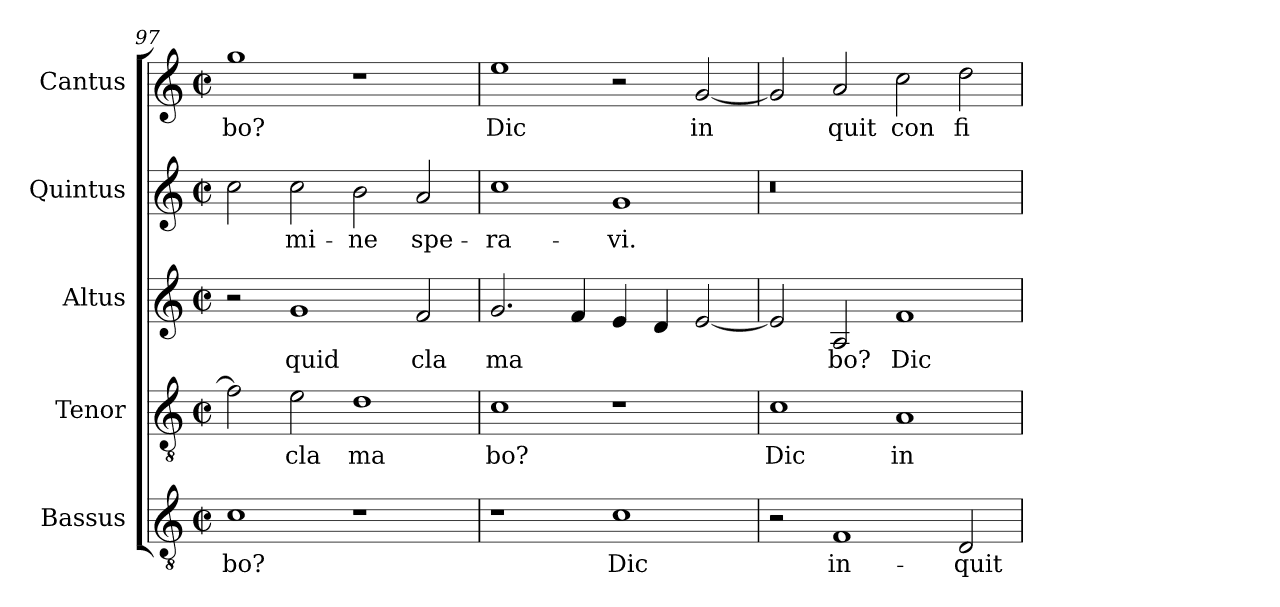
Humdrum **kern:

**kern	**text	**kern	**text	**kern	**text	**kern	**text	**kern	**text
*part5	*part5	*part4	*part4	*part3	*part3	*part2	*part2	*part1	*part1
*staff5	*staff5	*staff4	*staff4	*staff3	*staff3	*staff2	*staff2	*staff1	*staff1
*I"Bassus	*	*I"Tenor	*	*I"Altus	*	*I"Quintus	*	*I"Cantus	*
!!LO:LB:g=z
*clefGv2	*	*clefGv2	*	*clefG2	*	*clefG2	*	*clefG2	*
*	*	*	*	*k[]	*	*	*	*	*
*	*	*	*	*C:	*	*	*	*	*
*M2/2	*	*M2/2	*	*M2/2	*	*M2/2	*	*M2/2	*
*met(c|)	*	*met(c|)	*	*met(c|)	*	*met(c|)	*	*met(c|)	*
=97	=97	=97	=97	=97	=97	=97	=97	=97	=97
!	!LO:LY:b:cj	!	!	!	!	!	!	!	!LO:LY:b:cj
1c	bo?	2f\]	.	2r	.	2cc\	.	1gg	bo?
!	!	!	!LO:LY:b:cj	!	!LO:LY:b:cj	!	!LO:LY:b:cj	!	!
.	.	2e\	cla	1g	quid	2cc\	mi-	.	.
!	!	!	!LO:LY:b:cj	!	!	!	!LO:LY:b:cj	!	!
1r	.	1d	ma	.	.	2b\	-ne	1r	.
!	!	!	!	!	!LO:LY:b:cj	!	!LO:LY:b:cj	!	!
.	.	.	.	2f/	cla	2a/	spe-	.	.
=98	=98	=98	=98	=98	=98	=98	=98	=98	=98
!	!	!	!LO:LY:b:cj	!	!LO:LY:b	!	!LO:LY:b:cj	!	!LO:LY:b:cj
1r	.	1c	bo?	2.g/	ma	1cc	-ra-	1ee	Dic
.	.	.	.	4f/	.	.	.	.	.
!	!LO:LY:b:cj	!	!	!	!	!	!LO:LY:b:cj	!	!
1c	Dic	1r	.	4e/	.	1g	-vi.	2r	.
.	.	.	.	4d/	.	.	.	.	.
!	!	!	!	!	!	!	!	!	!LO:LY:b:cj
.	.	.	.	[<2e/	.	.	.	[<2g/	in
=99	=99	=99	=99	=99	=99	=99	=99	=99	=99
!	!	!	!LO:LY:b:cj	!	!	!	!	!	!
2r	.	1c	Dic	2e/]	.	0r	.	2g/]	.
!	!LO:LY:b:cj	!	!	!	!LO:LY:b:cj	!	!	!	!LO:LY:b:cj
1F	in-	.	.	2A/	bo?	.	.	2a/	quit
!	!	!	!LO:LY:b:cj	!	!LO:LY:b:cj	!	!	!	!LO:LY:b:cj
.	.	1A	in	1f	Dic	.	.	2cc\	con
!	!LO:LY:b:cj	!	!	!	!	!	!	!	!LO:LY:b:cj
2D/	-quit	.	.	.	.	.	.	2dd\	fi
=	=	=	=	=	=	=	=	=	=
*-	*-	*-	*-	*-	*-	*-	*-	*-	*-
